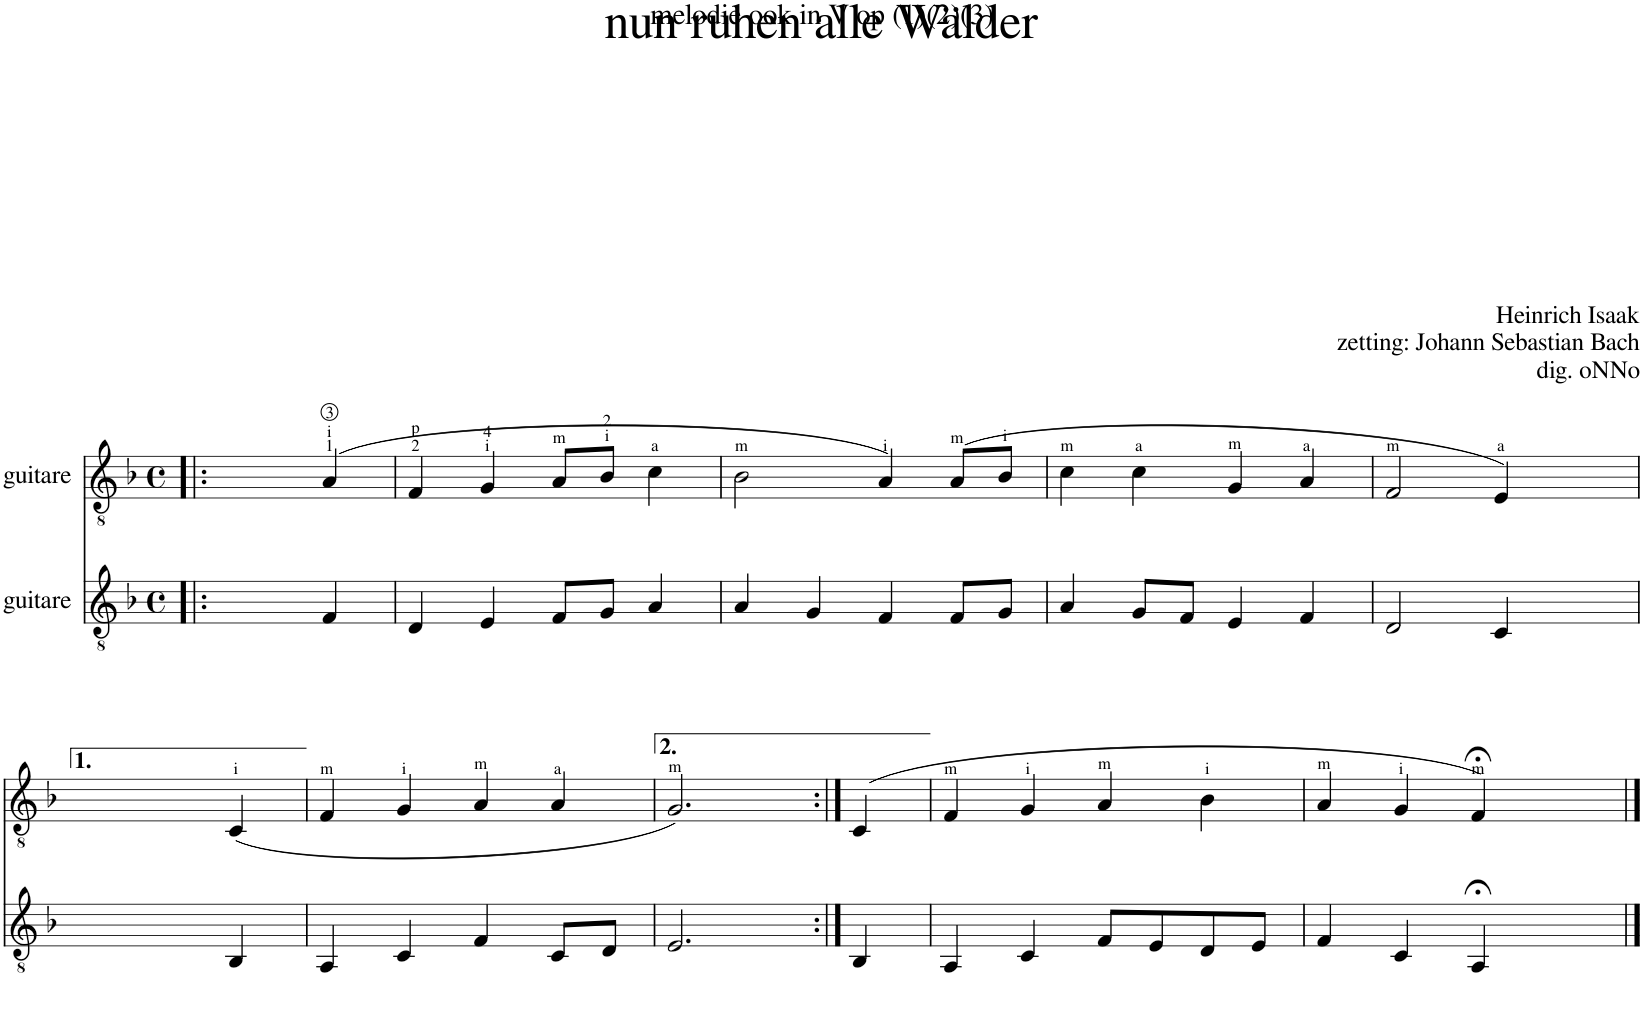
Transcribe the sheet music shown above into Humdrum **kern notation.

**kern	**kern
*part2	*part1
*staff2	*staff1
*I"guitare	*I"guitare
*clefGv2	*clefGv2
*k[b-]	*k[b-]
*M4/4	*M4/4
*met(c)	*met(c)
=1!|:	=1!|:
2.ryy	2.ryy
4F/	(4A/
=2	=2
4D/	4F/
4E/	4G/
8F/L	8A/L
8G/J	8B-/J
4A/	4c\
=3	=3
4A/	2B-\
4G/	.
4F/	4A/)
8F/L	(8A/L
8G/J	8B-/J
=4	=4
4A/	4c\
8G/L	4c\
8F/J	.
4E/	4G/
4F/	4A/
=5	=5
2D/	2F/
4C/	4E/)
4ryy	4ryy
!!LO:LB:g=z
=6	=6
2.ryy	2.ryy
4BB-/	(4C/
=7	=7
4AA/	4F/
4C/	4G/
4F/	4A/
8C/L	4A/
8D/J	.
=8	=8
2.E/	2.G/)
4BB-/	(4C/
=9	=9
4AA/	4F/
4C/	4G/
8F/L	4A/
8E/	.
8D/	4B-\
8E/J	.
=10	=10
4F/	4A/
4C/	4G/
4AA;</	4F;</)
4ryy	4ryy
==	==
*-	*-
